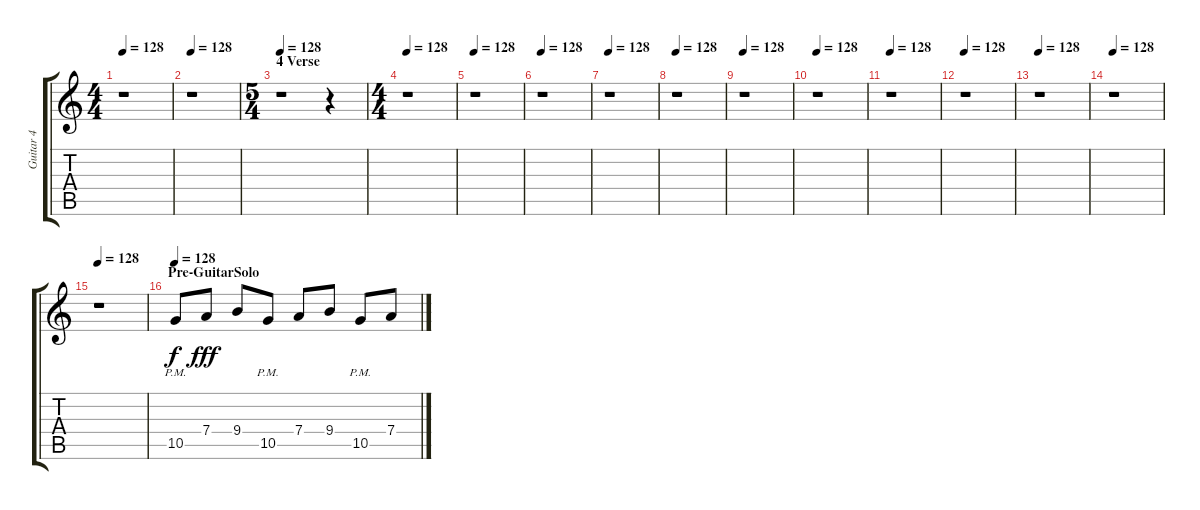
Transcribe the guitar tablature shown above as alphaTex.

\track ("Guitar 4" "Guitar 4") {instrument overdrivenguitar}
\staff {score tabs}
\tuning (E4 B3 G3 D3 A2 E2) {hide}
\ts (4 4)
\tempo 128
\clef g2
\ks c
r.1{dy f} |
\tempo 128
r.1 |
\ts (5 4)
\section ("" "4 Verse")
\tempo 128
r.1 r.4 |
\ts (4 4)
\tempo 128
r.1 |
\tempo 128
r.1 |
\tempo 128
r.1 |
\tempo 128
r.1 |
\tempo 128
r.1 |
\tempo 128
r.1 |
\tempo 128
r.1 |
\tempo 128
r.1 |
\tempo 128
r.1 |
\tempo 128
r.1 |
\tempo 128
r.1 |
\tempo 128
r.1 |
\section ("" "Pre-GuitarSolo")
\tempo 128
10.5{pm}.8{volume 13 instrument distortionguitar} 7.4.8{dy fff} 9.4.8 10.5{pm}.8 7.4.8 9.4.8 10.5{pm}.8 7.4.8
